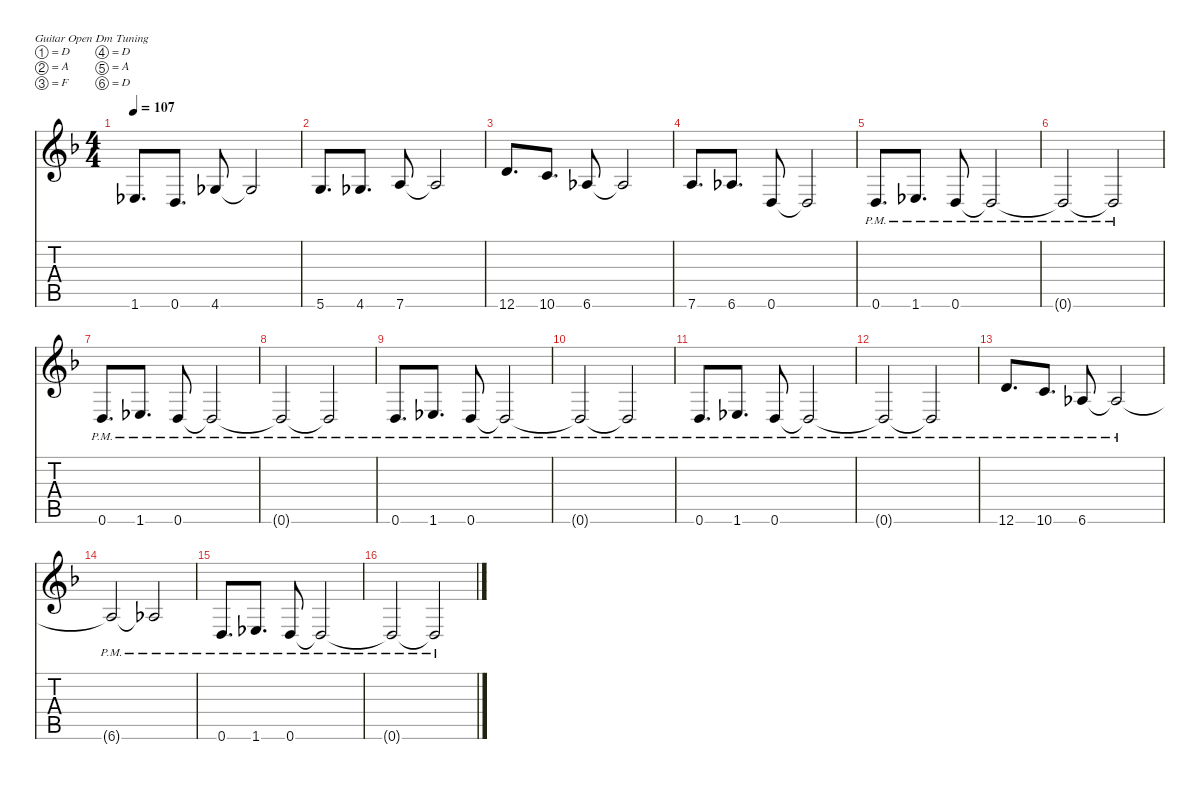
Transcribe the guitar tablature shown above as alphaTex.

\hideDynamics
\bracketExtendMode nobrackets
\singleTrackTrackNamePolicy hidden
\multiTrackTrackNamePolicy hidden
\firstSystemTrackNameMode fullname
\firstSystemTrackNameOrientation horizontal
\otherSystemsTrackNameOrientation horizontal
\track ("Guitar 1" "E-Gt") {defaultSystemsLayout 16 instrument distortionguitar}
\staff {score tabs}
\tuning (D4 A3 F3 D3 A2 D2)
\ts (4 4)
\tempo 107
\clef g2
\ks dminor
1.6{acc b}.8{d dy f beam Up} 0.6{acc forcenatural}.8{d beam Up} 4.6{acc b}.8{beam Up} 4.6{t acc b}.2{beam Up} |
5.6{acc forcenatural}.8{d beam Up} 4.6{acc b}.8{d beam Up} 7.6{acc forcenatural}.8{beam Up} 7.6{t acc forcenatural}.2{beam Up} |
12.6{acc forcenatural}.8{d beam Up} 10.6{acc forcenatural}.8{d beam Up} 6.6{acc b}.8{beam Up} 6.6{t acc b}.2{beam Up} |
7.6{acc forcenatural}.8{d beam Up} 6.6{acc b}.8{d beam Up} 0.6{acc forcenatural}.8{beam Up} 0.6{t acc forcenatural}.2{beam Up} |
0.6{pm acc forcenatural}.8{d beam Up} 1.6{pm acc b}.8{d beam Up} 0.6{pm acc forcenatural}.8{beam Up} 0.6{pm t acc forcenatural}.2{beam Up} |
0.6{pm t acc forcenatural}.2{beam Up} 0.6{pm t acc forcenatural}.2{beam Up} |
0.6{pm acc forcenatural}.8{d beam Up} 1.6{pm acc b}.8{d beam Up} 0.6{pm acc forcenatural}.8{beam Up} 0.6{pm t acc forcenatural}.2{beam Up} |
0.6{pm t acc forcenatural}.2{beam Up} 0.6{pm t acc forcenatural}.2{beam Up} |
0.6{pm acc forcenatural}.8{d beam Up} 1.6{pm acc b}.8{d beam Up} 0.6{pm acc forcenatural}.8{beam Up} 0.6{pm t acc forcenatural}.2{beam Up} |
0.6{pm t acc forcenatural}.2{beam Up} 0.6{pm t acc forcenatural}.2{beam Up} |
0.6{pm acc forcenatural}.8{d beam Up} 1.6{pm acc b}.8{d beam Up} 0.6{pm acc forcenatural}.8{beam Up} 0.6{pm t acc forcenatural}.2{beam Up} |
0.6{pm t acc forcenatural}.2{beam Up} 0.6{pm t acc forcenatural}.2{beam Up} |
12.6{pm acc forcenatural}.8{d beam Up} 10.6{pm acc forcenatural}.8{d beam Up} 6.6{pm acc b}.8{beam Up} 6.6{pm t acc b}.2{beam Up} |
6.6{pm t acc b}.2{beam Up} 6.6{pm t acc b}.2{beam Up} |
0.6{pm acc forcenatural}.8{d beam Up} 1.6{pm acc b}.8{d beam Up} 0.6{pm acc forcenatural}.8{beam Up} 0.6{pm t acc forcenatural}.2{beam Up} |
0.6{pm t acc forcenatural}.2{beam Up} 0.6{pm t acc forcenatural}.2{beam Up}
